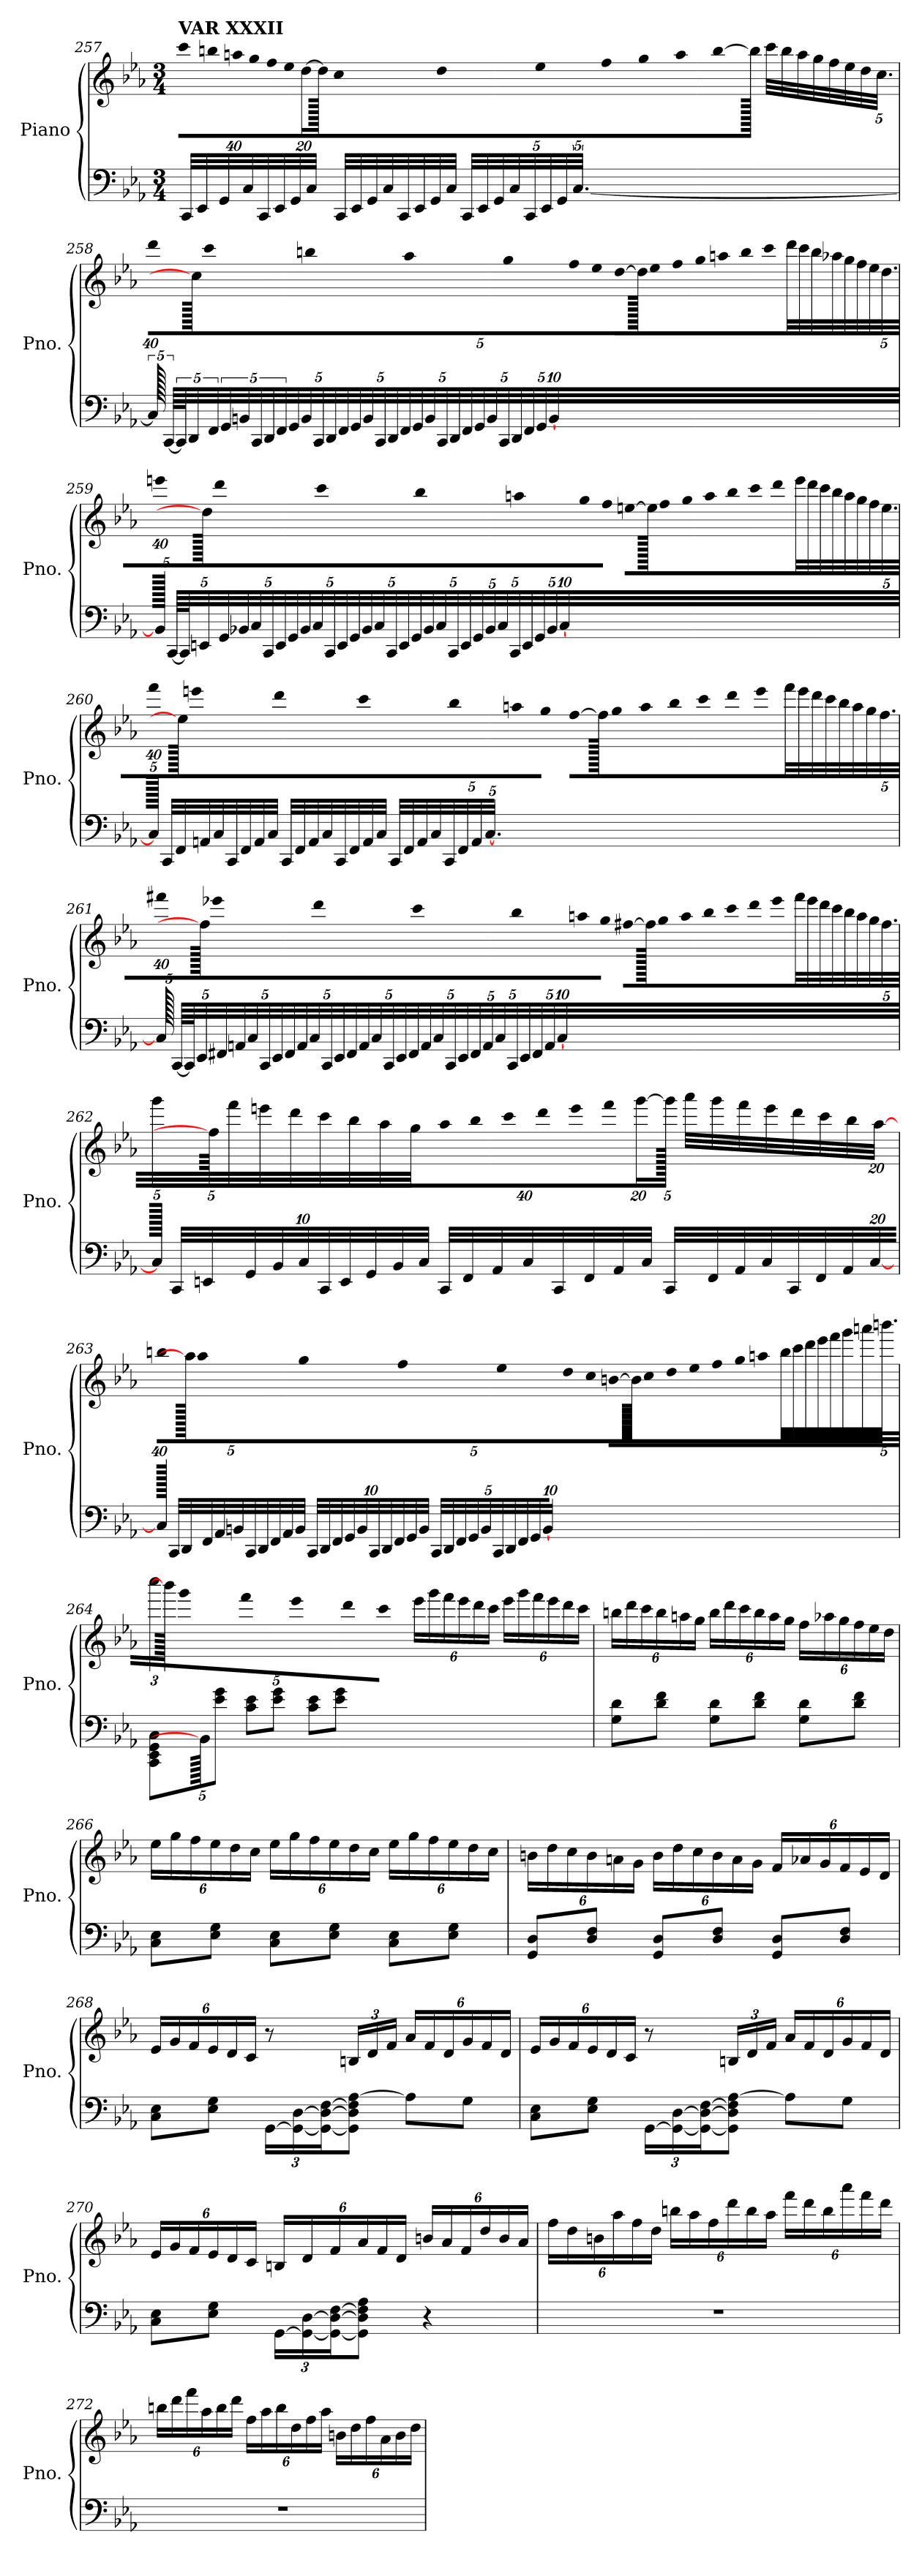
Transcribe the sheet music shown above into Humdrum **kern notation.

**kern	**kern
*part1	*part1
*staff2	*staff1
*I"Piano	*
*I'Pno.	*
!!LO:LB:g=z
*clefF4	*clefG2
*k[b-e-a-]	*k[b-e-a-]
*c:	*c:
*M3/4	*M3/4
*	*Xbrackettup
=257	=257
!	!LO:TX:a:B:t=VAR XXXII
!	!LO:N:vis=16
320ryy	640%23ccc\LL
32CC/LLL	.
32EE-/	.
!	!LO:N:vis=16
.	640%23bbn\
32GG/	.
!	!LO:N:vis=16
.	640%23aan\
32C/	.
!	!LO:N:vis=16
.	640%23gg\
32CC/	.
!	!LO:N:vis=16
.	640%23ff\
32EE-/	.
!	!LO:N:vis=16
.	640%23ee-\
32GG/	.
.	[320%11dd\JJ
32C/JJJ	.
.	640dd\JJ]
!	!LO:N:vis=16
.	640%23cc\LL
32CC/LLL	.
32EE-/	.
!	!LO:N:vis=16
.	640%23dd\
32GG/	.
!	!LO:N:vis=16
.	640%23ee-\
32C/	.
!	!LO:N:vis=16
.	640%23ff\
32CC/	.
!	!LO:N:vis=16
.	640%23gg\
32EE-/	.
!	!LO:N:vis=16
.	640%23aa\
32GG/	.
.	[320%11bb\JJ
32C/JJJ	.
.	640bb\JJ]
32CC/LLL	32ccc\LLL
32EE-/	32bb\
32GG/	32aa\
32C/	32gg\
32CC/	32ff\
32EE-/	32ee-\
32GG/	32dd\
[160%3.C/JJJ	[160%3.cc\JJJ
!!LO:LB:g=z
=258	=258
!	!LO:N:vis=16
320C/JJJ]	640%23ddd\LL
[80CC/LLL	.
80CC/LLL]	.
40DD/	.
.	320cc\JJJ]
!	!LO:N:vis=16
.	640%23ccc\
40FF/	.
!	!LO:N:vis=16
.	640%23bbn\
40GG/	.
40BBn/	.
!	!LO:N:vis=16
.	640%23aa-\
*Xbrackettup	*
40CC/	.
!	!LO:N:vis=16
.	640%23gg\
40DD/	.
40FF/	.
!	!LO:N:vis=16
.	640%23ff\
40GG/	.
!	!LO:N:vis=16
.	640%23ee-\JJ
40BB/JJJ	.
40CC/LLL	.
.	[320%11dd\LL
40DD/	.
.	640dd\LL]
!	!LO:N:vis=16
.	640%23ee-\
40FF/	.
!	!LO:N:vis=16
.	640%23ff\
40GG/	.
40BB/	.
!	!LO:N:vis=16
.	640%23gg\
40CC/	.
!	!LO:N:vis=16
.	640%23aan\
40DD/	.
40FF/	.
!	!LO:N:vis=16
.	640%23bb\
40GG/	.
!	!LO:N:vis=16
.	640%23ccc\JJ
40BB/JJJ	.
40CC/LLL	.
.	32ddd\LLL
40DD/	.
.	32ccc\
40FF/	.
.	32bb\
40GG/	.
.	32aa-X\
40BB/	.
40CC/	.
.	32gg\
40DD/	.
.	32ff\
40FF/	.
.	32ee-\
40GG/	.
.	[160%3.dd\JJJ
[320%7BB/JJJ	.
320ryy	.
!!LO:PB:g=z
=259	=259
!	!LO:N:vis=16
320BB/JJJ]	640%23eeen\LL
[80CC/LLL	.
80CC/LLL]	.
40EEn/	.
.	320dd\JJJ]
!	!LO:N:vis=16
.	640%23ddd\
40GG/	.
!	!LO:N:vis=16
.	640%23ccc\
40BB-/	.
40C/	.
!	!LO:N:vis=16
.	640%23bb-\
40CC/	.
!	!LO:N:vis=16
.	640%23aan\
40EE/	.
40GG/	.
!	!LO:N:vis=16
.	640%23gg\
40BB-/	.
!	!LO:N:vis=16
.	640%23ff\JJ
40C/JJJ	.
40CC/LLL	.
.	[320%11een\LL
40EE/	.
.	640ee\LL]
!	!LO:N:vis=16
.	640%23ff\
40GG/	.
!	!LO:N:vis=16
.	640%23gg\
40BB-/	.
40C/	.
!	!LO:N:vis=16
.	640%23aa\
40CC/	.
!	!LO:N:vis=16
.	640%23bb-\
40EE/	.
40GG/	.
!	!LO:N:vis=16
.	640%23ccc\
40BB-/	.
!	!LO:N:vis=16
.	640%23ddd\JJ
40C/JJJ	.
40CC/LLL	.
.	32eee\LLL
40EE/	.
.	32ddd\
40GG/	.
.	32ccc\
40BB-/	.
.	32bb-\
40C/	.
40CC/	.
.	32aa\
40EE/	.
.	32gg\
40GG/	.
.	32ff\
40BB-/	.
.	[160%3.ee\JJJ
[320%7C/JJJ	.
320ryy	.
!!LO:LB:g=z
=260	=260
!	!LO:N:vis=16
320C/JJJ]	640%23fff\LL
32CC/LLL	.
32FF/	.
.	320ee\JJJ]
!	!LO:N:vis=16
.	640%23eeen\
32AAn/	.
!	!LO:N:vis=16
.	640%23ddd\
32C/	.
!	!LO:N:vis=16
.	640%23ccc\
32CC/	.
!	!LO:N:vis=16
.	640%23bb-\
32FF/	.
!	!LO:N:vis=16
.	640%23aan\
32AA/	.
!	!LO:N:vis=16
.	640%23gg\JJ
32C/JJJ	.
32CC/LLL	.
.	[320%11ff\LL
32FF/	.
.	640ff\LL]
!	!LO:N:vis=16
.	640%23gg\
32AA/	.
!	!LO:N:vis=16
.	640%23aa\
32C/	.
!	!LO:N:vis=16
.	640%23bb-\
32CC/	.
!	!LO:N:vis=16
.	640%23ccc\
32FF/	.
!	!LO:N:vis=16
.	640%23ddd\
32AA/	.
!	!LO:N:vis=16
.	640%23eee\JJ
32C/JJJ	.
32CC/LLL	.
.	32fff\LLL
32FF/	.
.	32eee\
32AA/	.
.	32ddd\
32C/	.
.	32ccc\
32CC/	.
.	32bb-\
32FF/	.
.	32aa\
32AA/	.
.	32gg\
[160%3.C/JJJ	.
.	[160%3.ff\JJJ
320ryy	.
!!LO:LB:g=z
=261	=261
!	!LO:N:vis=16
320C/JJJ]	640%23fff#X\LL
[80CC/LLL	.
80CC/LLL]	.
40EE-/	.
.	320ff\JJJ]
!	!LO:N:vis=16
.	640%23eee-X\
40FF#X/	.
!	!LO:N:vis=16
.	640%23ddd\
40AAn/	.
40C/	.
!	!LO:N:vis=16
.	640%23ccc\
40CC/	.
!	!LO:N:vis=16
.	640%23bb-\
40EE-/	.
40FF#/	.
!	!LO:N:vis=16
.	640%23aan\
40AA/	.
!	!LO:N:vis=16
.	640%23gg\JJ
40C/JJJ	.
40CC/LLL	.
.	[320%11ff#X\LL
40EE-/	.
.	640ff#\LL]
!	!LO:N:vis=16
.	640%23gg\
40FF#/	.
!	!LO:N:vis=16
.	640%23aa\
40AA/	.
40C/	.
!	!LO:N:vis=16
.	640%23bb-\
40CC/	.
!	!LO:N:vis=16
.	640%23ccc\
40EE-/	.
40FF#/	.
!	!LO:N:vis=16
.	640%23ddd\
40AA/	.
!	!LO:N:vis=16
.	640%23eee-\JJ
40C/JJJ	.
40CC/LLL	.
.	32fff#\LLL
40EE-/	.
.	32eee-\
40FF#/	.
.	32ddd\
40AA/	.
.	32ccc\
40C/	.
40CC/	.
.	32bb-\
40EE-/	.
.	32aa\
40FF#/	.
.	32gg\
40AA/	.
.	[160%3.ff#\JJJ
[320%7C/JJJ	.
320ryy	.
!!LO:LB:g=z
=262	=262
320C/JJJ]	32ggg\LLL
40CC/LLL	.
40EEn/	.
.	320ff#\JJJ]
.	32fff\
40GG/	.
.	32eeen\
40BB-/	.
.	32ddd\
40C/	.
40CC/	32ccc\
40EE/	.
.	32bb-\
40GG/	.
.	32aa-\
40BB-/	.
.	32gg\JJJ
40C/JJJ	.
!	!LO:N:vis=16
32CC/LLL	640%23aa-\LL
32FF/	.
!	!LO:N:vis=16
.	640%23bb-\
32AA-/	.
!	!LO:N:vis=16
.	640%23ccc\
32C/	.
!	!LO:N:vis=16
.	640%23ddd\
32CC/	.
!	!LO:N:vis=16
.	640%23eee\
32FF/	.
!	!LO:N:vis=16
.	640%23fff\
32AA-/	.
.	[320%11ggg\JJ
32C/JJJ	.
32CC/LLL	640ggg\JJ]
.	32aaa-\LLL
32FF/	.
.	32ggg\
32AA-/	.
.	32fff\
32C/	.
.	32eee\
32CC/	.
.	32ddd\
32FF/	.
.	32ccc\
32AA-/	.
.	32bb-\
[640%19C/JJJ	.
.	[640%19aa-\JJJ
640ryy	.
!!LO:LB:g=z
=263	=263
!	!LO:N:vis=16
640C/JJJ]	640%23bbn\LL
640ryy	.
40CC/LLL	.
40DD/	.
.	640aa-\JJJ]
!	!LO:N:vis=16
.	640%23aa-\
40FF/	.
!	!LO:N:vis=16
.	640%23gg\
40AA-/	.
40BBn/	.
!	!LO:N:vis=16
.	640%23ff\
40CC/	.
!	!LO:N:vis=16
.	640%23ee-\
40DD/	.
40FF/	.
!	!LO:N:vis=16
.	640%23dd\
40AA-/	.
!	!LO:N:vis=16
.	640%23cc\JJ
40BB/JJJ	.
40CC/LLL	[320%11bn\LL
40DD/	.
.	640b\LL]
!	!LO:N:vis=16
.	640%23cc\
40FF/	.
!	!LO:N:vis=16
.	640%23dd\
40GG/	.
40BB/	.
!	!LO:N:vis=16
.	640%23ee-\
40CC/	.
!	!LO:N:vis=16
.	640%23ff\
40DD/	.
40FF/	.
!	!LO:N:vis=16
.	640%23gg\
40GG/	.
!	!LO:N:vis=16
.	640%23aan\JJ
40BB/JJJ	.
40CC/LLL	.
.	32bb\LLL
40DD/	.
.	32ccc\
40FF/	.
.	32ddd\
40GG/	.
.	32eee-\
40BB/	.
40CC/	.
.	32fff\
40DD/	.
.	32ggg\
40FF/	.
.	32aaan\
40GG/	.
.	[160%3.bbbn\JJJ
[320%7BB/JJJ	.
640ryy	.
!!LO:LB:g=z
=264	=264
8CC\ 8EE-\ 8GG\ 8C\L	24cccc\LL
.	320bbb\JJJ]
.	24ggg\
.	24fff\
320BB/JJJ]	.
8e-\ 8g\J	24eee-\
.	24ddd\
.	24ccc\JJ
8c\ 8e-\L	24eee-\LL
.	24ggg\
.	24fff\
8e-\ 8g\J	24eee-\
.	24ddd\
.	24ccc\JJ
8c\ 8e-\L	24eee-\LL
.	24ggg\
.	24fff\
8e-\ 8g\J	24eee-\
.	24ddd\
.	24ccc\JJ
=265	=265
8G\ 8d\L	24bbn\LL
.	24ddd\
.	24ccc\
8d\ 8f\J	24bb\
.	24aan\
.	24gg\JJ
8G\ 8d\L	24bb\LL
.	24ddd\
.	24ccc\
8d\ 8f\J	24bb\
.	24aa\
.	24gg\JJ
8G\ 8d\L	24ff\LL
.	24aa-X\
.	24gg\
8d\ 8f\J	24ff\
.	24ee-\
.	24dd\JJ
!!LO:PB:g=z
=266	=266
8C\ 8E-\L	24ee-\LL
.	24gg\
.	24ff\
8E-\ 8G\J	24ee-\
.	24dd\
.	24cc\JJ
8C\ 8E-\L	24ee-\LL
.	24gg\
.	24ff\
8E-\ 8G\J	24ee-\
.	24dd\
.	24cc\JJ
8C\ 8E-\L	24ee-\LL
.	24gg\
.	24ff\
8E-\ 8G\J	24ee-\
.	24dd\
.	24cc\JJ
=267	=267
8GG/ 8D/L	24bn\LL
.	24dd\
.	24cc\
8D/ 8F/J	24b\
.	24an\
.	24g\JJ
8GG/ 8D/L	24b\LL
.	24dd\
.	24cc\
8D/ 8F/J	24b\
.	24a\
.	24g\JJ
8GG/ 8D/L	24f/LL
.	24a-X/
.	24g/
8D/ 8F/J	24f/
.	24e-/
.	24d/JJ
!!LO:LB:g=z
=268	=268
8C\ 8E-\L	24e-/LL
.	24g/
.	24f/
8E-\ 8G\J	24e-/
.	24d/
.	24c/JJ
[24GG\LL	8r
24GG\_ [24D\	.
24GG\_ 24D\_ [24F\J	.
8GG\] 8D\] 8F\] [8A-\J	24Bn/LL
.	24d/
.	24f/JJ
8A-\L]	24a-/LL
.	24f/
.	24d/
8G\J	24g/
.	24f/
.	24d/JJ
=269	=269
8C\ 8E-\L	24e-/LL
.	24g/
.	24f/
8E-\ 8G\J	24e-/
.	24d/
.	24c/JJ
[24GG\LL	8r
24GG\_ [24D\	.
24GG\_ 24D\_ [24F\J	.
8GG\] 8D\] 8F\] [8A-\J	24Bn/LL
.	24d/
.	24f/JJ
8A-\L]	24a-/LL
.	24f/
.	24d/
8G\J	24g/
.	24f/
.	24d/JJ
!!LO:LB:g=z
=270	=270
8C\ 8E-\L	24e-/LL
.	24g/
.	24f/
8E-\ 8G\J	24e-/
.	24d/
.	24c/JJ
[24GG\LL	24Bn/LL
24GG\_ [24D\	24d/
24GG\_ 24D\_ [24F\J	24f/
8GG\] 8D\] 8F\] 8A-\J	24a-/
.	24f/
.	24d/JJ
4r	24bn/LL
.	24a-/
.	24f/
.	24dd/
.	24b/
.	24a-/JJ
=271	=271
2.r	24ff\LL
.	24dd\
.	24bn\
.	24aa-\
.	24ff\
.	24dd\JJ
.	24bbn\LL
.	24aa-\
.	24ff\
.	24ddd\
.	24bb\
.	24aa-\JJ
.	24fff\LL
.	24ddd\
.	24bb\
.	24aaa-\
.	24fff\
.	24ddd\JJ
!!LO:LB:g=z
=272	=272
2.r	24bbn\LL
.	24ddd\
.	24fff\
.	24aa-\
.	24bb\
.	24ddd\JJ
.	24ff\LL
.	24aa-\
.	24bb\
.	24dd\
.	24ff\
.	24aa-\JJ
.	24bn\LL
.	24dd\
.	24ff\
.	24a-\
.	24b\
.	24dd\JJ
=	=
*-	*-
